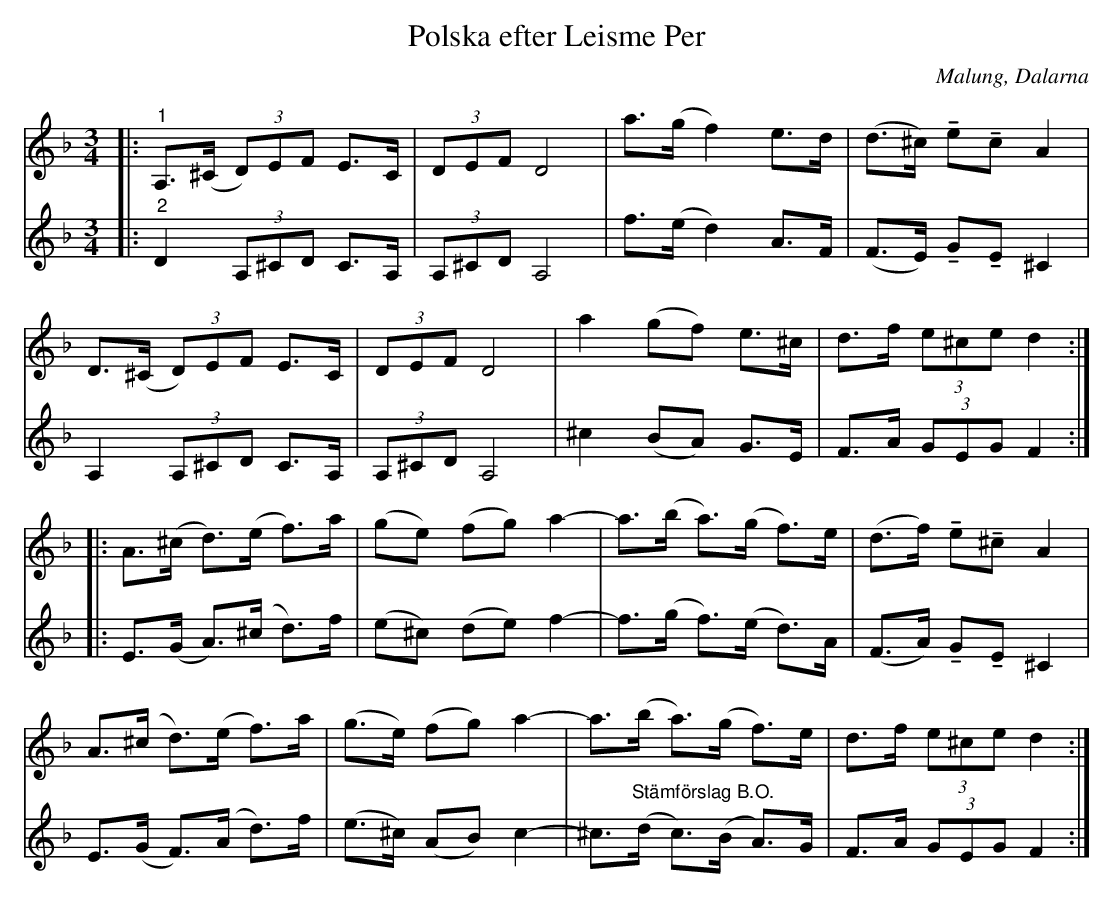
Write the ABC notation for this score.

X:1
T:Polska efter Leisme Per
O:Malung, Dalarna
L:1/8
M:3/4
U:t=tenuto
K:Dm
V:1
|:"^1" A,>(^C (3D)EF E>C | (3DEF D4 | a>(g f2) e>d | (d>^c) tetc A2 |
D>(^C (3D)EF E>C | (3DEF D4 | a2 (gf) e>^c | d>f (3e^ce d2 ::
A>(^c d>)(e f>)a | (ge) (fg) a2- | a>(b a>)(g f>)e | (d>f) tet^c A2 |
A>(^c d>)(e f>)a | (g>e) (fg) a2- | a>(b a>)(g f>)e | d>f (3e^ce d2 :|
V:2
|:"^2" D2 (3A,^CD C>A, | (3A,^CD A,4 | f>(e d2) A>F | (F>E) tGtE ^C2 |
A,2 (3A,^CD C>A, | (3A,^CD A,4 | ^c2 (BA) G>E | F>A (3GEG F2 ::
E>(G A>)(^c d>)f | (e^c) (de) f2- | f>(g f>)(e d>)A | (F>A) tGtE ^C2 |
E>(G F>)(A d>)f | (e>^c) (AB) c2- | ^c>"^Stämförslag B.O."(d c>)(B A>)G | F>A (3GEG F2 :|
